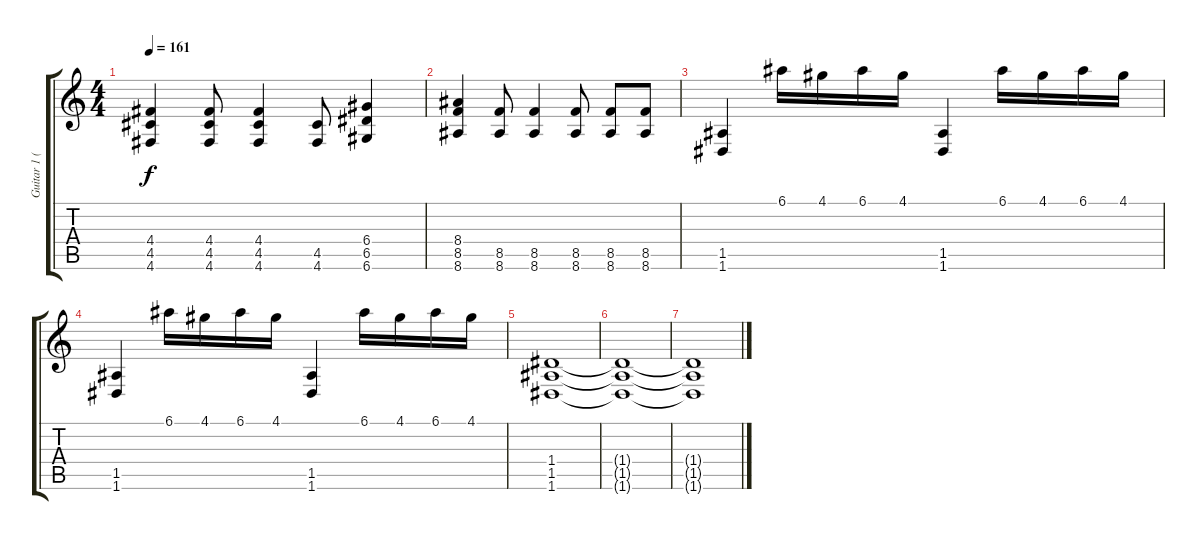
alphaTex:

\track ("Guitar 1 (Lead)" "Guitar 1 (") {instrument overdrivenguitar}
\staff {score tabs}
\tuning (E4 B3 G3 D3 A2 D2) {hide}
\ts (4 4)
\tempo 161
\clef g2
\ks c
(4.4 4.5 4.6).4{dy f} (4.4 4.5 4.6).8 (4.4 4.5 4.6).4 (4.5 4.6).8 (6.4 6.5 6.6).4 |
(8.4 8.5 8.6).4 (8.5 8.6).8 (8.5 8.6).4 (8.5 8.6).8 (8.5 8.6).8 (8.5 8.6).8 |
(1.5 1.6).4 6.1.16 4.1.16 6.1.16 4.1.16 (1.5 1.6).4 6.1.16 4.1.16 6.1.16 4.1.16 |
(1.5 1.6).4 6.1.16 4.1.16 6.1.16 4.1.16 (1.5 1.6).4 6.1.16 4.1.16 6.1.16 4.1.16 |
(1.4 1.5 1.6).1 |
(1.4{t} 1.5{t} 1.6{t}).1 |
(1.4{t} 1.5{t} 1.6{t}).1
